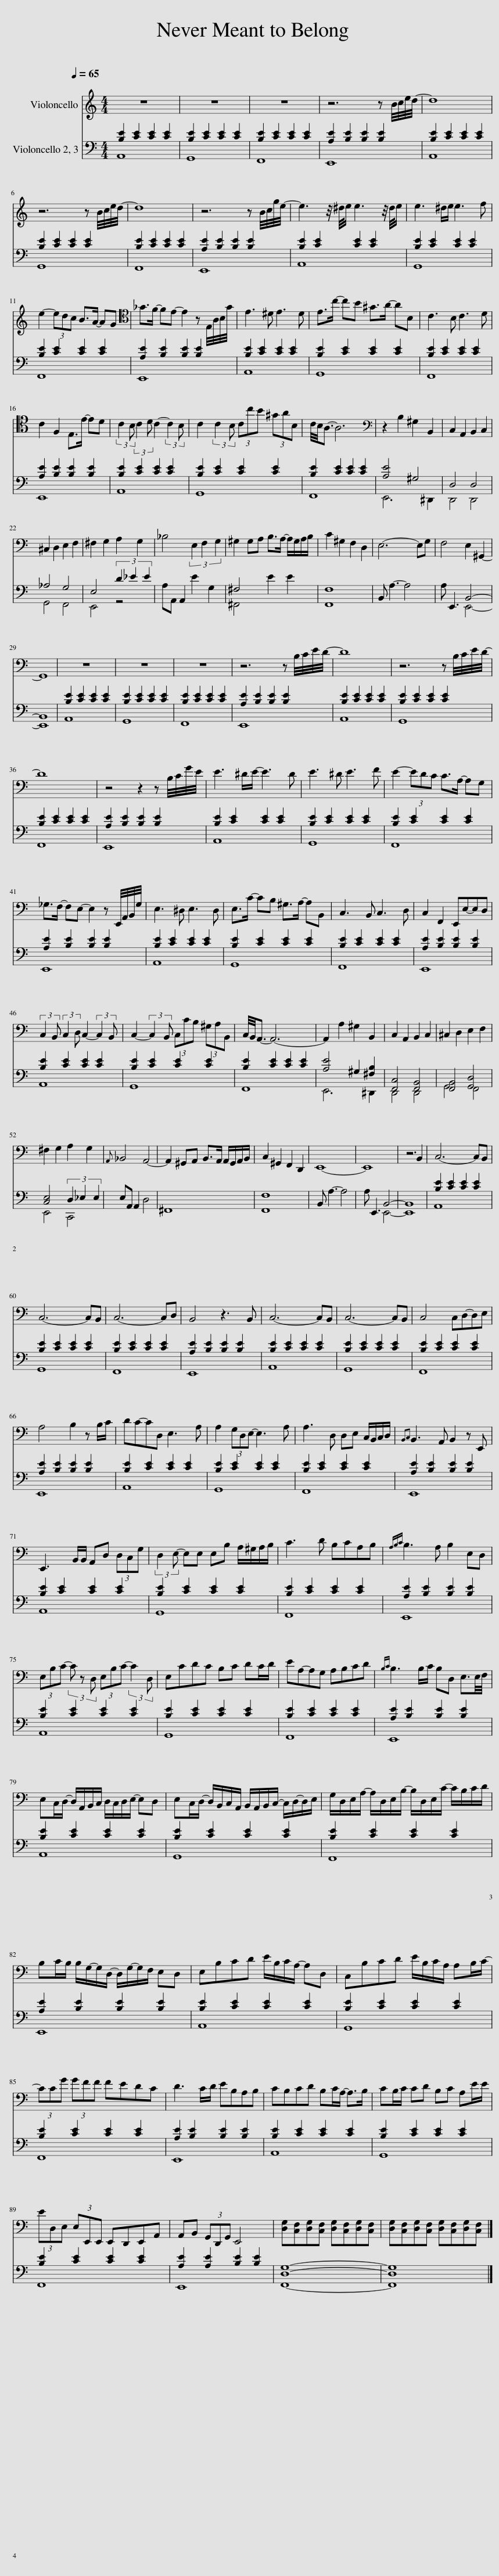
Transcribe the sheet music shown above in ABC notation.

X:1
%%score 1 ( 2 3 )
L:1/8
Q:1/4=65
M:4/4
I:linebreak $
K:C
V:1 treble
V:2 bass
V:3 bass
V:1
 z8 | z8 | z8 | z6 z B/4c/4e/4d/4- | d8 |$ %5
 z6 z B/4c/4e/4d/4- | d8 | z6 z B/4c/4g/4e/4- | e3 z/4 ^d/4e/ e3 z/4 d/4e/ | e3 ^d/e/ e3 f |$ %10
 e2- (3edc B>A- AG |[K:tenor] _G>F- FE- E2 z E,/4A,/4B,/4G/4 | E3 ^D E3 D | E>c- cB ^G>A- AB, | C3 B, C3 D |$ %15
 C2 F,2 E,>E- ED | (3:2:2C2 B, (3:2:2C2 D C2- (3:2:2C2 B, | C2 (3:2:2C2 B, (3CcB (3^GAB, | C/4B,/4A,3/2- A,6 |[K:bass] z2 B,2 ^G,2 B,,2 | %20
 C,2 A,,2 B,,2 C,2 |$ ^C,2 D,2 E,2 F,2 | ^F,2 G,2 A,2 G,2 | _B,4 (3E,2 F,2 G,2 | ^G,2 G,A, B,>A,- A,/G,/A,/B,/ | %25
 C2 ^G,2 F,2 D,2 | E,6- E,G, | F,4 E,2 ^G,,2- |$ G,,8 | z8 | %30
 z8 | z8 | z6 z B,/4C/4E/4D/4- | D8 | z6 z B,/4C/4E/4D/4- |$ %35
 D8 | z4 z2 z B,/4C/4G/4E/4 | E3 ^D/E/- E3 D | E3 ^D E3 F | E2- (3EDC C>A,- A,G, |$ %40
 _G,>F,- F,E,- E,2 z E,,/4A,,/4B,,/4G,/4 | E,3 ^D, E,3 D, | E,>C- CB, ^G,>A,- A,B,, | C,3 B,, C,3 D, | C,2 F,,2 E,,E,-E,D, |$ %45
 (3:2:2C,2 B,, (3:2:2C,2 D, C,2- (3:2:2C,2 B,, | C,2- (3:2:2C,2 B,, (3C,CB, (3^G,A,B,, | C,/4B,,/4A,,3/2- A,,6- | A,,2 A,2 ^G,2 B,,2 | C,2 A,,2 B,,2 C,2 | %50
 ^C,2 D,2 E,2 F,2 |$ ^F,2 G,2 A,2 G,2 |{A,,} _B,,4 A,,4- | A,,2 ^G,,A,, B,,>A,, A,,/G,,/A,,/B,,/ | C,2 ^G,,2 F,,2 D,,2 | %55
 E,,8- | E,,8 | z6 B,,2 | C,6- C,B,, |$ C,6- C,B,, | %60
 C,6- C,D, | B,,4 z3 B,, | C,6- C,B,, | C,6- C,B,, | C,4 C,D,-D,E, |$ %65
 A,4 B,2 z B,/C/ | DC-CD, E,3 A, | A,2 (3G,D,E,- E,3 A, | A,3 D, D,E, C,/B,,/C,/D,/ |{B,,C,} B,,3 A,, B,,2 z E,, |$ %70
 E,,3 B,,/B,,/ A,,D, (3D,C,G, | (3:2:2D,2 E,- E,E, E,B, A,/^G,/A,/B,/ | C3 D B,CA,B, |{A,B,C} B,3 A, B,2 E,D, |$ (3E,B,C- (3C z D, (3E,B,C- (3:2:2C2 D, | %75
 E,CDC B,C DC/D/ | EA,-A,G, A,B,CD |{B,C} B,3 B,/C/ B,D, E,3/2E,/4F,/4 |$ E,C,/D,/- D,/A,,/B,,/C,/ D,/C,/D,/E,/- E,D, | E,C,/D,/- D,/B,,/C,/A,,/ B,,/A,,/B,,/C,/- C,/D,/-D,/E,/ | %80
 G,/D,/E,/A,/- A,/D,/E,/B,/- B,/D,/E,/C/- C/B,/C/D/ |$ B,C/B,/ B,/G,/-G,/D,/- D,/G,/-G,/F,/ E,D, | E,B,CD E/B,/C/A,/- A,D, | C,B,CD E/B,/C/A,/ A,B,/C/- |$ (3CCG (3GFF FEDC | %85
 D3 C/D/ EB,A,B, | CB,CD B,C/A,/- A,>B, | CB,/C/ CD B,C A,E/E/ |$ (3ED,E, (3E,E,,E,, E,,D,,E,,A,, | A,,B,, (3G,,D,,G,, E,,4 | %90
 [D,G,][C,F,][D,G,][C,F,] [D,G,][C,F,][D,G,][C,F,] | [D,G,][C,F,][D,G,][C,F,] [D,G,][C,F,][D,G,][C,F,] |] %92
V:2
 [B,E]2 [CE]2 [CE]2 [CE]2 | [B,E]2 [CE]2 [CE]2 [CE]2 | [B,E]2 [CE]2 [CE]2 [CE]2 | [A,E]2 [B,E]2 [B,E]2 [B,E]2 | [B,E]2 [CE]2 [CE]2 [CE]2 |$ %5
 [B,E]2 [CE]2 [CE]2 [CE]2 | [B,E]2 [CE]2 [CE]2 [CE]2 | [A,E]2 [B,E]2 [B,E]2 [B,E]2 | [B,E]2 [CE]2 [CE]2 [CE]2 | [B,E]2 [CE]2 [CE]2 [CE]2 |$ %10
 [B,E]2 [CE]2 [CE]2 [CE]2 | [A,E]2 [B,E]2 [B,E]2 [B,E]2 | [B,E]2 [CE]2 [CE]2 [CE]2 | [B,E]2 [CE]2 [CE]2 [CE]2 | [B,E]2 [CE]2 [CE]2 [CE]2 |$ %15
 [A,E]2 [B,E]2 [B,E]2 [B,E]2 | [B,E]2 [CE]2 [CE]2 [CE]2 | [B,E]2 [CE]2 [CE]2 [CE]2 | [B,E]2 [CE]2 [CE]2 [CE]2 | [A,E]4 ^G,4 | %20
 D,4 D,4 |$ _A,4 G,4 | E,4 (3D2 _E2 E2 | A,A,, A,,2 E2 G,2 | ^F,4 E2 E2 | %25
 F,8 | B,, A,3- A,4 | A, E,,3 B,,4- |$ B,,8 | [B,E]2 [CE]2 [CE]2 [CE]2 | %30
 [B,E]2 [CE]2 [CE]2 [CE]2 | [B,E]2 [CE]2 [CE]2 [CE]2 | [A,E]2 [B,E]2 [B,E]2 [B,E]2 | [B,E]2 [CE]2 [CE]2 [CE]2 | [B,E]2 [CE]2 [CE]2 [CE]2 |$ %35
 [B,E]2 [CE]2 [CE]2 [CE]2 | [A,E]2 [B,E]2 [B,E]2 [B,E]2 | [B,E]2 [CE]2 [CE]2 [CE]2 | [B,E]2 [CE]2 [CE]2 [CE]2 | [B,E]2 [CE]2 [CE]2 [CE]2 |$ %40
 [A,E]2 [B,E]2 [B,E]2 [B,E]2 | [B,E]2 [CE]2 [CE]2 [CE]2 | [B,E]2 [CE]2 [CE]2 [CE]2 | [B,E]2 [CE]2 [CE]2 [CE]2 | [A,E]2 [B,E]2 [B,E]2 [B,E]2 |$ %45
 [B,E]2 [CE]2 [CE]2 [CE]2 | [B,E]2 [CE]2 [CE]2 [CE]2 | [B,E]2 [CE]2 [CE]2 [CE]2 | [A,E]4 ^G,2 [^F,B,]2 | [F,,C,]4 [F,,B,,]4 | %50
 [F,,B,,]4 [G,,D,]4 |$ [C,E,]4 (3D,2 _E,2 E,2 | E,A,, A,,2 D,4 | ^F,,8 | F,8 | %55
 B,, A,3- A,4 | A, E,,3 B,,4- | B,,8 | [B,E]2 [CE]2 [CE]2 [CE]2 |$ [B,E]2 [CE]2 [CE]2 [CE]2 | %60
 [B,E]2 [CE]2 [CE]2 [CE]2 | [A,E]2 [B,E]2 [B,E]2 [B,E]2 | [B,E]2 [CE]2 [CE]2 [CE]2 | [B,E]2 [CE]2 [CE]2 [CE]2 | [B,E]2 [CE]2 [CE]2 [CE]2 |$ %65
 [A,E]2 [B,E]2 [B,E]2 [B,E]2 | [B,E]2 [CE]2 [CE]2 [CE]2 | [B,E]2 [CE]2 [CE]2 [CE]2 | [B,E]2 [CE]2 [CE]2 [CE]2 | [A,E]2 [B,E]2 [B,E]2 [B,E]2 |$ %70
 [B,E]2 [CE]2 [CE]2 [CE]2 | [B,E]2 [CE]2 [CE]2 [CE]2 | [B,E]2 [CE]2 [CE]2 [CE]2 | [A,E]2 [B,E]2 [B,E]2 [B,E]2 |$ [B,E]2 [CE]2 [CE]2 [CE]2 | %75
 [B,E]2 [CE]2 [CE]2 [CE]2 | [B,E]2 [CE]2 [CE]2 [CE]2 | [A,E]2 [B,E]2 [B,E]2 [B,E]2 |$ [B,E]2 [CE]2 [CE]2 [CE]2 | [B,E]2 [CE]2 [CE]2 [CE]2 | %80
 [B,E]2 [CE]2 [CE]2 [CE]2 |$ [A,E]2 [B,E]2 [B,E]2 [B,E]2 | [B,E]2 [CE]2 [CE]2 [CE]2 | [B,E]2 [CE]2 [CE]2 [CE]2 |$ [B,E]2 [CE]2 [CE]2 [CE]2 | %85
 [A,E]2 [B,E]2 [B,E]2 [B,E]2 | [B,E]2 [CE]2 [CE]2 [CE]2 | [B,E]2 [CE]2 [CE]2 [CE]2 |$ [B,E]2 [CE]2 [CE]2 [CE]2 | [A,E]2 [A,E]2 [B,E]2 [B,E]2 | %90
 [D,G,]8- | [D,G,]8 |] %92
V:3
 A,,8 | G,,8 | F,,8 | E,,8 | A,,8 |$ %5
 G,,8 | F,,8 | E,,8 | A,,8 | G,,8 |$ %10
 F,,8 | E,,8 | A,,8 | G,,8 | F,,8 |$ %15
 E,,8 | A,,8 | G,,8 | F,,8 | E,,6 ^D,,2 | %20
 D,,4 D,,4 |$ G,,4 F,,4 | E,,4 z4 | x8 | ^F,,4 x4 | %25
 F,,8 | x8 | x4 E,,4- |$ E,,8 | A,,8 | %30
 G,,8 | F,,8 | E,,8 | A,,8 | G,,8 |$ %35
 F,,8 | E,,8 | A,,8 | G,,8 | F,,8 |$ %40
 E,,8 | A,,8 | G,,8 | F,,8 | E,,8 |$ %45
 A,,8 | G,,8 | F,,8 | E,,6 ^D,,2 | D,,4 D,,4 | %50
 G,,4 F,,4 |$ E,,4 C,,4 | x8 | x8 | F,,8 | %55
 x8 | x4 E,,4- | E,,8 | A,,8 |$ G,,8 | %60
 F,,8 | E,,8 | A,,8 | G,,8 | F,,8 |$ %65
 E,,8 | A,,8 | G,,8 | F,,8 | E,,8 |$ %70
 A,,8 | G,,8 | F,,8 | E,,8 |$ A,,8 | %75
 G,,8 | F,,8 | E,,8 |$ A,,8 | G,,8 | %80
 F,,8 |$ E,,8 | A,,8 | G,,8 |$ F,,8 | %85
 E,,8 | A,,8 | G,,8 |$ F,,8 | E,,8 | %90
 F,,8- | F,,8 |] %92
